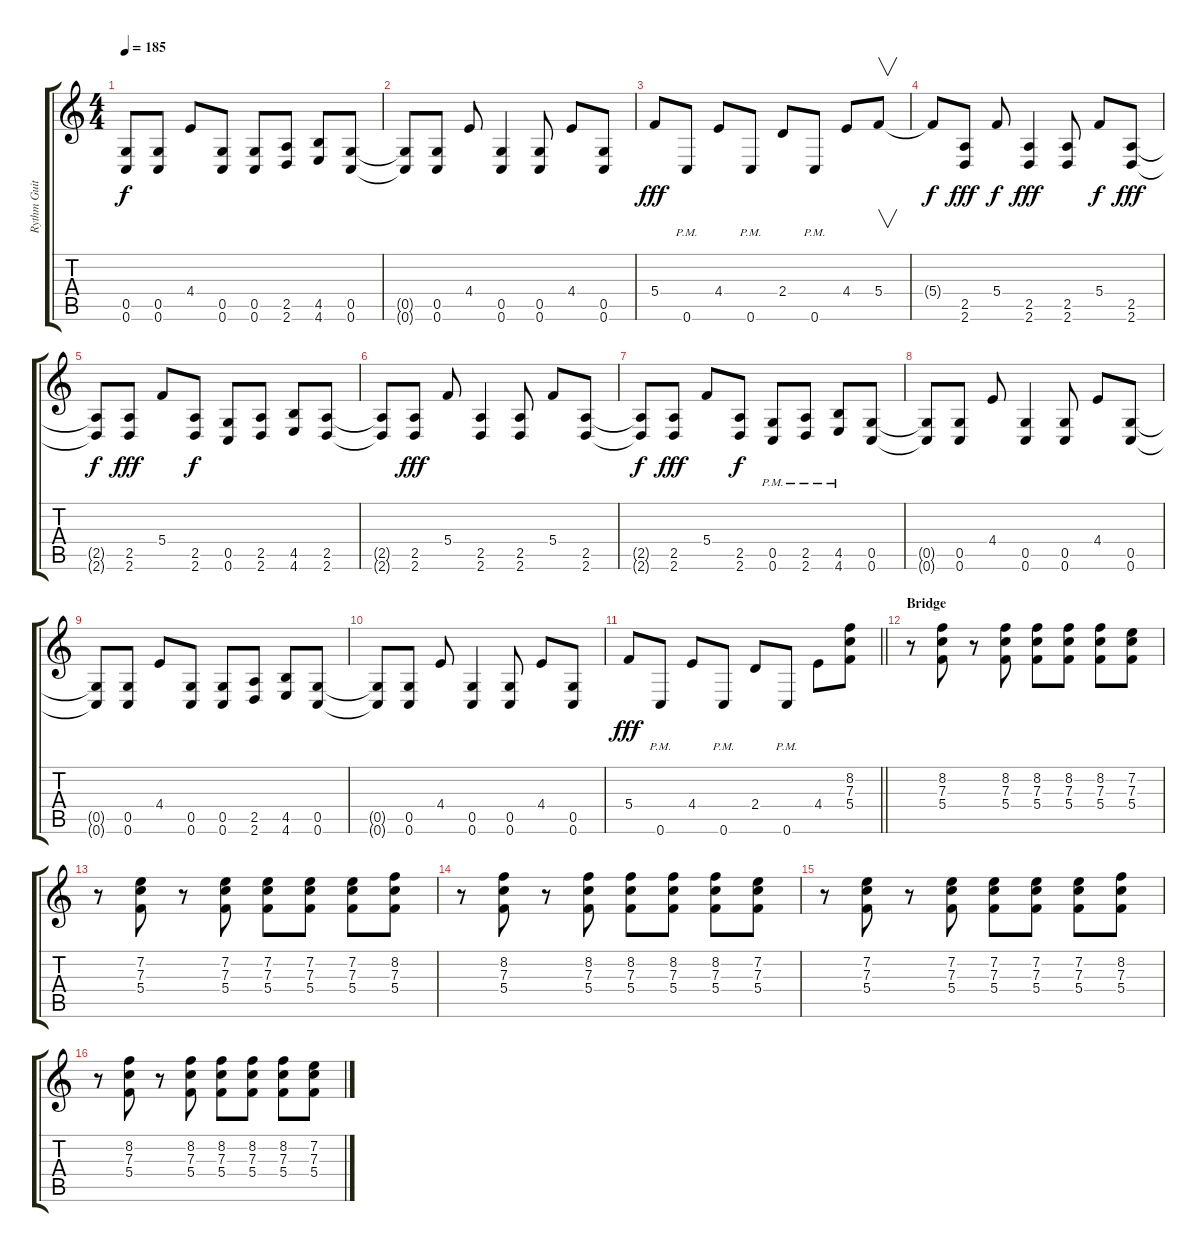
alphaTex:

\track ("Rythm Guitar I" "Rythm Guit") {instrument distortionguitar}
\staff {score tabs}
\tuning (D4 A3 F3 C3 G2 C2) {hide}
\ts (4 4)
\tempo 185
\clef g2
\ks c
(0.5{t} 0.6{t}).8{dy f} (0.5 0.6).8 4.4.8 (0.5 0.6).8 (0.5 0.6).8 (2.5 2.6).8 (4.5 4.6).8 (0.5 0.6).8 |
(0.5{t} 0.6{t}).8 (0.5 0.6).8 4.4.8 (0.5 0.6).4 (0.5 0.6).8 4.4.8 (0.5 0.6).8 |
5.4.8{dy fff} 0.6{pm}.8 4.4.8 0.6{pm}.8 2.4.8 0.6{pm}.8 4.4.8 5.4.8{v} |
5.4{t}.8{dy f} (2.5 2.6).8{dy fff} 5.4.8{dy f} (2.5 2.6).4{dy fff} (2.5 2.6).8 5.4.8{dy f} (2.5 2.6).8{dy fff} |
(2.5{t} 2.6{t}).8{dy f} (2.5 2.6).8{dy fff} 5.4.8 (2.5 2.6).8{dy f} (0.5 0.6).8 (2.5 2.6).8 (4.5 4.6).8 (2.5 2.6).8 |
(2.5{t} 2.6{t}).8 (2.5 2.6).8{dy fff} 5.4.8 (2.5 2.6).4 (2.5 2.6).8 5.4.8 (2.5 2.6).8 |
(2.5{t} 2.6{t}).8{dy f} (2.5 2.6).8{dy fff} 5.4.8 (2.5 2.6).8{dy f} (0.5{pm} 0.6{pm}).8 (2.5{pm} 2.6{pm}).8 (4.5{pm} 4.6{pm}).8 (0.5 0.6).8 |
(0.5{t} 0.6{t}).8 (0.5 0.6).8 4.4.8 (0.5 0.6).4 (0.5 0.6).8 4.4.8 (0.5 0.6).8 |
(0.5{t} 0.6{t}).8 (0.5 0.6).8 4.4.8 (0.5 0.6).8 (0.5 0.6).8 (2.5 2.6).8 (4.5 4.6).8 (0.5 0.6).8 |
(0.5{t} 0.6{t}).8 (0.5 0.6).8 4.4.8 (0.5 0.6).4 (0.5 0.6).8 4.4.8 (0.5 0.6).8 |
\barLineRight lightlight
5.4.8{dy fff} 0.6{pm}.8 4.4.8 0.6{pm}.8 2.4.8 0.6{pm}.8 4.4.8 (8.2 7.3 5.4).8{volume 10} |
\section ("" "Bridge")
r.8 (8.2 7.3 5.4).8 r.8 (8.2 7.3 5.4).8 (8.2 7.3 5.4).8 (8.2 7.3 5.4).8 (8.2 7.3 5.4).8 (7.2 7.3 5.4).8 |
r.8 (7.2 7.3 5.4).8 r.8 (7.2 7.3 5.4).8 (7.2 7.3 5.4).8 (7.2 7.3 5.4).8 (7.2 7.3 5.4).8 (8.2 7.3 5.4).8 |
r.8 (8.2 7.3 5.4).8 r.8 (8.2 7.3 5.4).8 (8.2 7.3 5.4).8 (8.2 7.3 5.4).8 (8.2 7.3 5.4).8 (7.2 7.3 5.4).8 |
r.8 (7.2 7.3 5.4).8 r.8 (7.2 7.3 5.4).8 (7.2 7.3 5.4).8 (7.2 7.3 5.4).8 (7.2 7.3 5.4).8 (8.2 7.3 5.4).8 |
r.8 (8.2 7.3 5.4).8 r.8 (8.2 7.3 5.4).8 (8.2 7.3 5.4).8 (8.2 7.3 5.4).8 (8.2 7.3 5.4).8 (7.2 7.3 5.4).8
